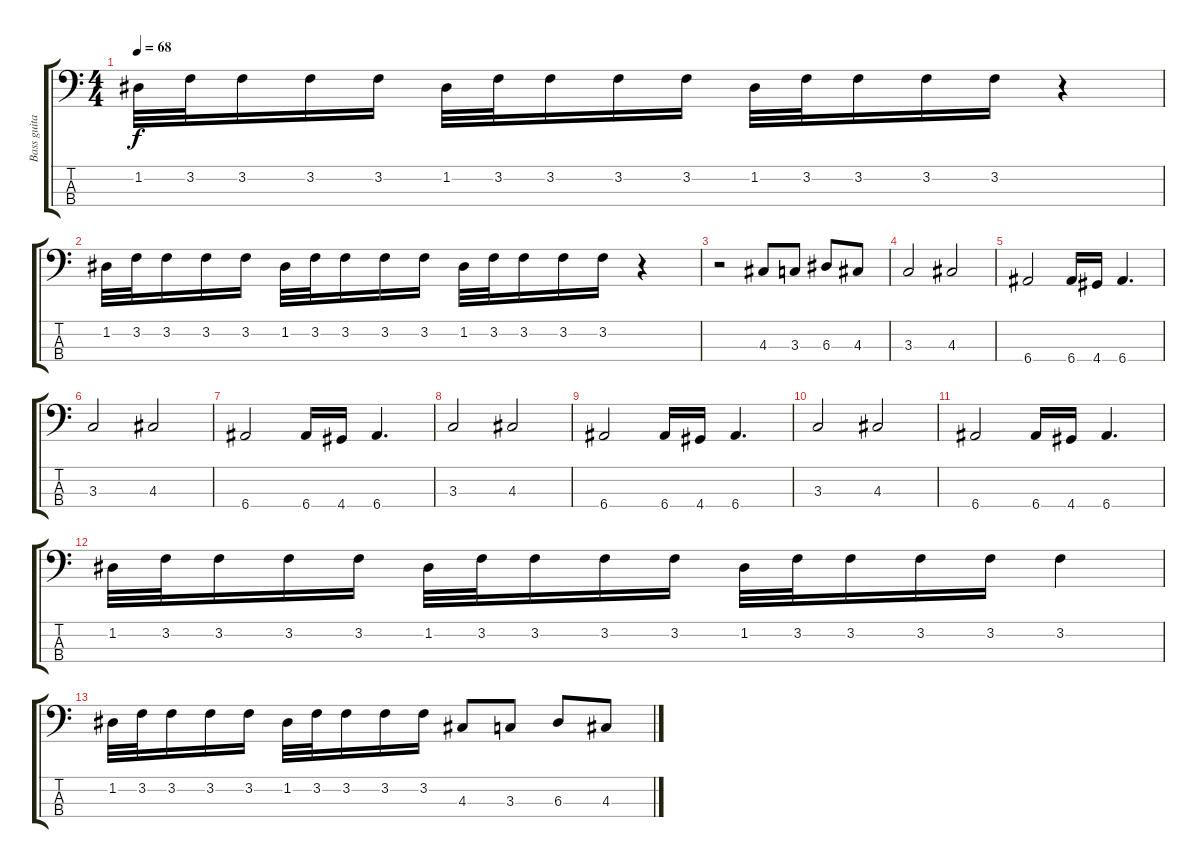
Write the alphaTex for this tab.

\track ("Bass guitar" "Bass guita") {instrument fretlessbass}
\staff {score tabs}
\tuning (G2 D2 A1 E1) {hide}
\ts (4 4)
\tempo 68
\clef f4
\ks c
1.2.32{dy f} 3.2.32 3.2.16 3.2.16 3.2.16 1.2.32 3.2.32 3.2.16 3.2.16 3.2.16 1.2.32 3.2.32 3.2.16 3.2.16 3.2.16 r.4 |
1.2.32 3.2.32 3.2.16 3.2.16 3.2.16 1.2.32 3.2.32 3.2.16 3.2.16 3.2.16 1.2.32 3.2.32 3.2.16 3.2.16 3.2.16 r.4 |
r.2 4.3.8 3.3.8 6.3.8 4.3.8 |
3.3.2 4.3.2 |
6.4.2 6.4.16 4.4.16{beam merge} 6.4.4{d} |
3.3.2 4.3.2 |
6.4.2 6.4.16 4.4.16{beam merge} 6.4.4{d} |
3.3.2 4.3.2 |
6.4.2 6.4.16 4.4.16{beam merge} 6.4.4{d} |
3.3.2 4.3.2 |
6.4.2 6.4.16 4.4.16{beam merge} 6.4.4{d} |
1.2.32 3.2.32 3.2.16 3.2.16 3.2.16 1.2.32 3.2.32 3.2.16 3.2.16 3.2.16 1.2.32 3.2.32 3.2.16 3.2.16 3.2.16 3.2.4 |
1.2.32 3.2.32 3.2.16 3.2.16 3.2.16 1.2.32 3.2.32 3.2.16 3.2.16 3.2.16 4.3.8 3.3.8 6.3.8 4.3.8
